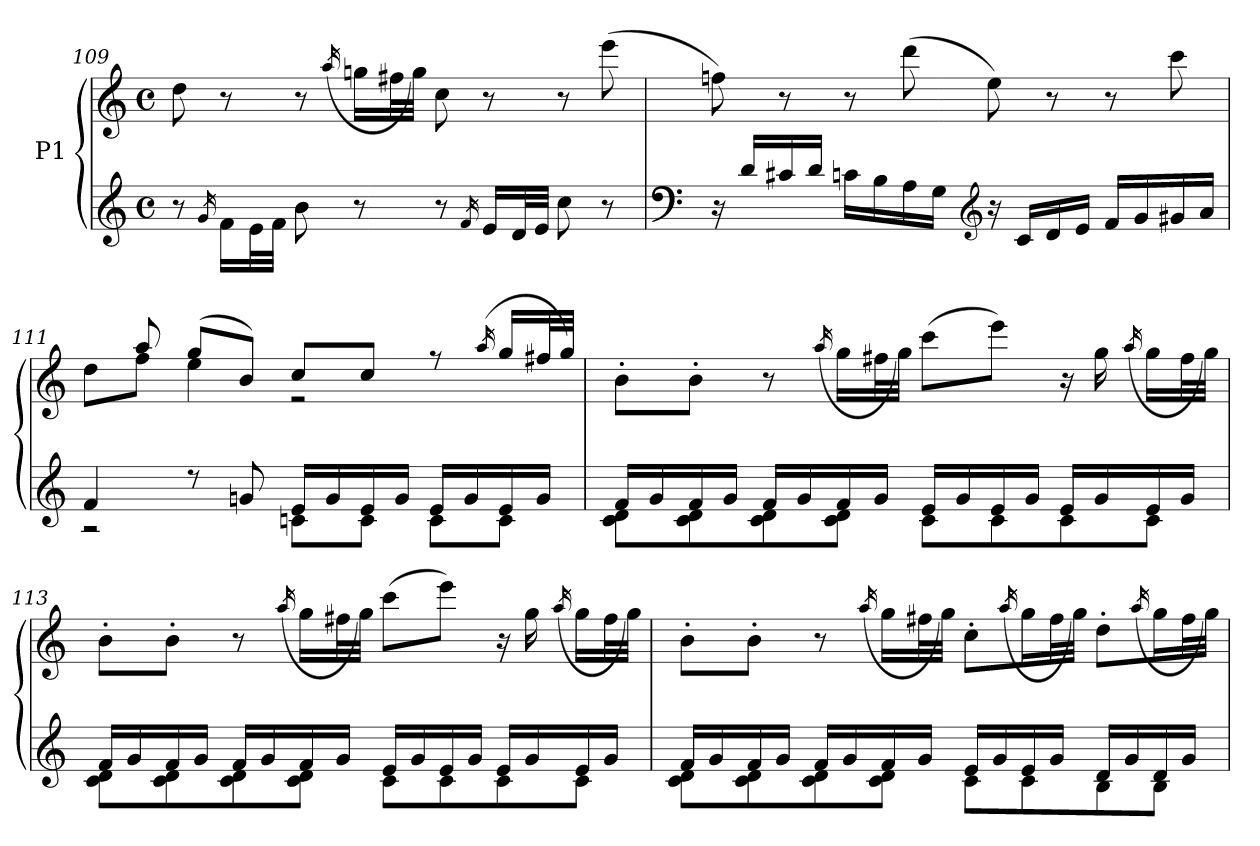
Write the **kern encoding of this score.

**kern	**kern
*part1	*part1
*staff2	*staff1
*I"P1	*
!!LO:LB:g=z
*clefG2	*clefG2
*k[]	*k[]
*M4/4	*M4/4
*met(c)	*met(c)
=109	=109
8r	8dd\
16qg/	.
16f\LL	8r
32e\L	.
32f\JJJ	.
8b\	8r
.	(16qaa/
8r	16ggn\LL
.	32ff#X\L
.	32gg\JJJ)
8r	8cc\
16qf/	.
16e/LL	8r
32d/L	.
32e/JJJ	.
8cc\	8r
8r	(8eee\
=110	=110
*clefF4	*
16r	8ffn\)
16d/LL	.
16c#X/	8r
16d/JJ	.
16cn\LL	8r
16B\	.
16A\	(8ddd\
16G\JJ	.
*clefG2	*
16r	8ee\)
16c/LL	.
16d/	8r
16e/JJ	.
16f/LL	8r
16g/	.
16g#X/	8ccc\
16a/JJ	.
!!LO:LB:g=z
=111	=111
*^	*^
4f/	2r	8ryy	8dd\L
.	.	8aa/	8ff\J
8r	.	(8gg/L	4ee\
8gn/	.	8b/J)	.
16e/LL	8cn\L	8cc/L	2r
16g/	.	.	.
16e/	8c\J	8cc/J	.
16g/JJ	.	.	.
16e/LL	8c\L	8r	.
16g/	.	.	.
.	.	(16qaa/	.
16e/	8c\J	16gg/LL	.
16g/JJ	.	32ff#X/L	.
.	.	32gg/JJJ)	.
*	*	*v	*v
=112	=112	=112
16f/LL	8c\ 8d\L	8b'\L
16g/	.	.
16f/	8c\ 8d\	8b'\J
16g/JJ	.	.
16f/LL	8c\ 8d\	8r
16g/	.	.
.	.	(16qaa/
16f/	8c\ 8d\J	16gg\LL
16g/JJ	.	32ff#X\L
.	.	32gg\JJJ)
16e/LL	8c\L	(8ccc\L
16g/	.	.
16e/	8c\	8eee\J)
16g/JJ	.	.
16e/LL	8c\	16r
16g/	.	16gg\
.	.	(16qaa/
16e/	8c\J	16gg\LL
16g/JJ	.	32ff#\L
.	.	32gg\JJJ)
!!LO:LB:g=z
=113	=113	=113
16f/LL	8c\ 8d\L	8b'\L
16g/	.	.
16f/	8c\ 8d\	8b'\J
16g/JJ	.	.
16f/LL	8c\ 8d\	8r
16g/	.	.
.	.	(16qaa/
16f/	8c\ 8d\J	16gg\LL
16g/JJ	.	32ff#X\L
.	.	32gg\JJJ)
16e/LL	8c\L	(8ccc\L
16g/	.	.
16e/	8c\	8eee\J)
16g/JJ	.	.
16e/LL	8c\	16r
16g/	.	16gg\
.	.	(16qaa/
16e/	8c\J	16gg\LL
16g/JJ	.	32ff#\L
.	.	32gg\JJJ)
=114	=114	=114
16f/LL	8c\ 8d\L	8b'\L
16g/	.	.
16f/	8c\ 8d\	8b'\J
16g/JJ	.	.
16f/LL	8c\ 8d\	8r
16g/	.	.
.	.	(16qaa/
16f/	8c\ 8d\J	16gg\LL
16g/JJ	.	32ff#X\L
.	.	32gg\JJJ)
16e/LL	8c\L	8cc'\L
16g/	.	.
.	.	(16qaa/
16e/	8c\	16gg\L
16g/JJ	.	32ff#\L
.	.	32gg\JJJ)
16d/LL	8B\	8dd'\L
16g/	.	.
.	.	(16qaa/
16d/	8B\J	16gg\L
16g/JJ	.	32ff#\L
.	.	32gg\JJJ)
*v	*v	*
=	=
*-	*-
